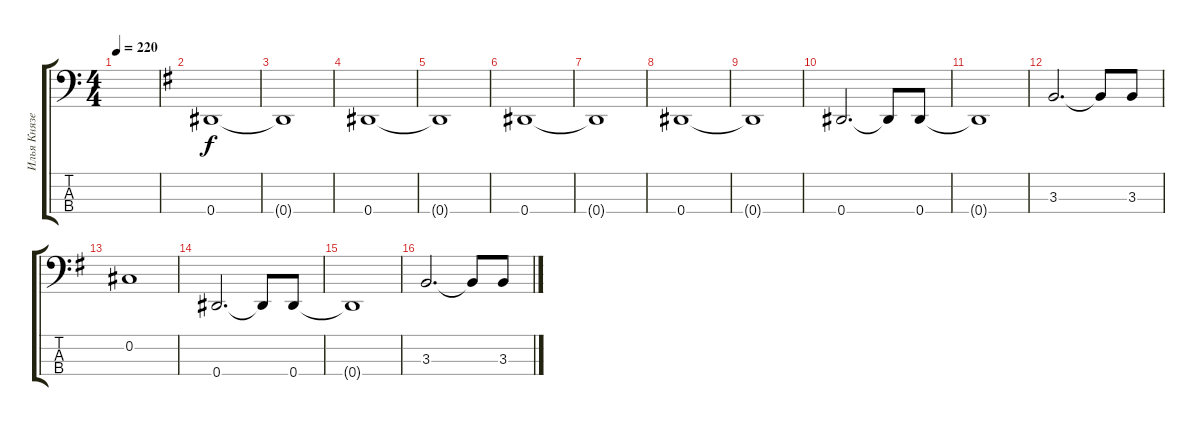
\track ("Илья Князев" "Илья Князе") {instrument electricbasspick}
\staff {score tabs}
\tuning (Gb2 Db2 Ab1 Eb1) {hide}
\ts (4 4)
\tempo 220
\clef f4
\ks c
|
\ks g
0.4.1 |
0.4{t}.1 |
0.4.1 |
0.4{t}.1 |
0.4.1 |
0.4{t}.1 |
0.4.1 |
0.4{t}.1 |
0.4.2{d} 0.4{t}.8 0.4.8 |
0.4{t}.1 |
3.3.2{d} 3.3{t}.8 3.3.8 |
0.2.1 |
0.4.2{d} 0.4{t}.8 0.4.8 |
0.4{t}.1 |
3.3.2{d} 3.3{t}.8 3.3.8
